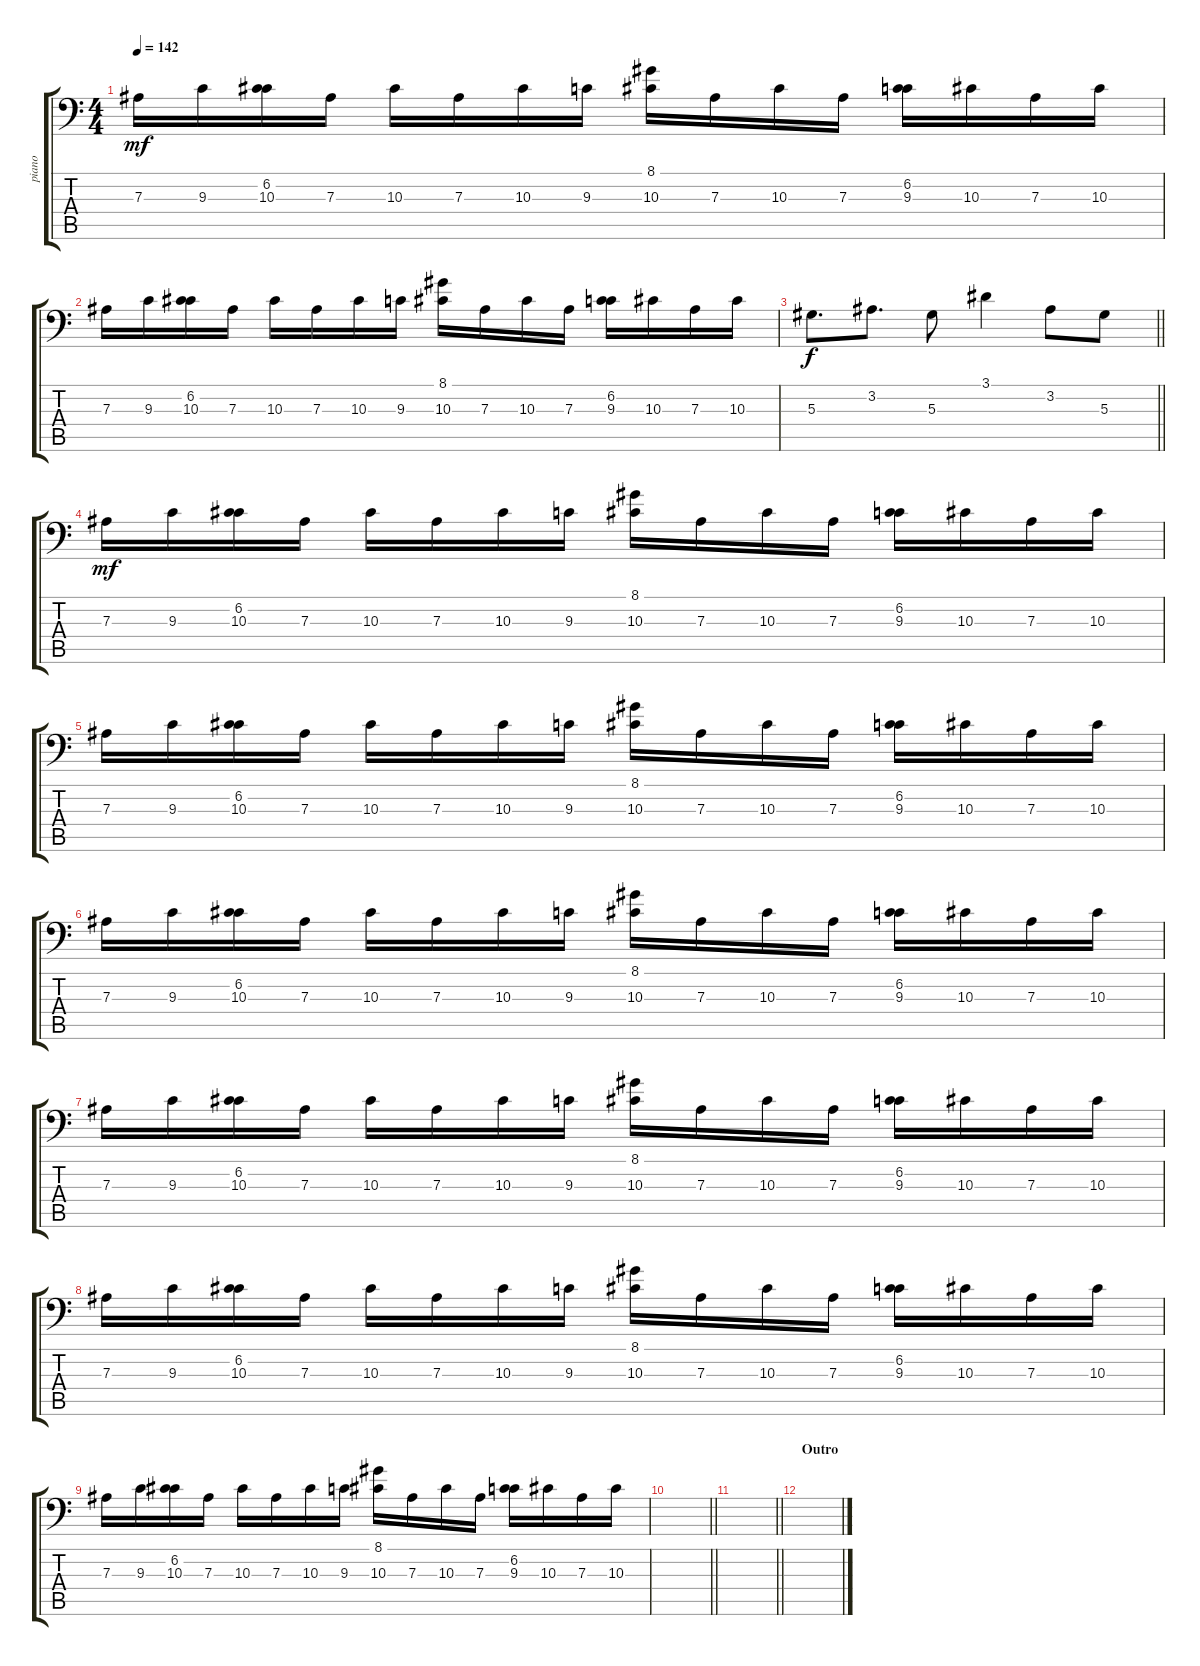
\track ("piano" "piano") {instrument acousticgrandpiano}
\staff {score tabs}
\tuning (C4 G3 Eb3 Bb2 F2 Bb1) {hide}
\ts (4 4)
\tempo 142
\clef f4
\ks c
7.3.16{dy mf} 9.3.16 (6.2 10.3).16 7.3.16 10.3.16 7.3.16 10.3.16 9.3.16 (8.1 10.3).16 7.3.16 10.3.16 7.3.16 (6.2 9.3).16 10.3.16 7.3.16 10.3.16 |
7.3.16 9.3.16 (6.2 10.3).16 7.3.16 10.3.16 7.3.16 10.3.16 9.3.16 (8.1 10.3).16 7.3.16 10.3.16 7.3.16 (6.2 9.3).16 10.3.16 7.3.16 10.3.16 |
\barLineRight lightlight
5.3.8{d dy f} 3.2.8{d} 5.3.8 3.1.4 3.2.8 5.3.8 |
7.3.16{dy mf} 9.3.16 (6.2 10.3).16 7.3.16 10.3.16 7.3.16 10.3.16 9.3.16 (8.1 10.3).16 7.3.16 10.3.16 7.3.16 (6.2 9.3).16 10.3.16 7.3.16 10.3.16 |
7.3.16 9.3.16 (6.2 10.3).16 7.3.16 10.3.16 7.3.16 10.3.16 9.3.16 (8.1 10.3).16 7.3.16 10.3.16 7.3.16 (6.2 9.3).16 10.3.16 7.3.16 10.3.16 |
7.3.16 9.3.16 (6.2 10.3).16 7.3.16 10.3.16 7.3.16 10.3.16 9.3.16 (8.1 10.3).16 7.3.16 10.3.16 7.3.16 (6.2 9.3).16 10.3.16 7.3.16 10.3.16 |
7.3.16 9.3.16 (6.2 10.3).16 7.3.16 10.3.16 7.3.16 10.3.16 9.3.16 (8.1 10.3).16 7.3.16 10.3.16 7.3.16 (6.2 9.3).16 10.3.16 7.3.16 10.3.16 |
7.3.16 9.3.16 (6.2 10.3).16 7.3.16 10.3.16 7.3.16 10.3.16 9.3.16 (8.1 10.3).16 7.3.16 10.3.16 7.3.16 (6.2 9.3).16 10.3.16 7.3.16 10.3.16 |
7.3.16 9.3.16 (6.2 10.3).16 7.3.16 10.3.16 7.3.16 10.3.16 9.3.16 (8.1 10.3).16 7.3.16 10.3.16 7.3.16 (6.2 9.3).16 10.3.16 7.3.16 10.3.16 |
\barLineRight lightlight
|
\barLineRight lightlight
|
\section ("" "Outro")
